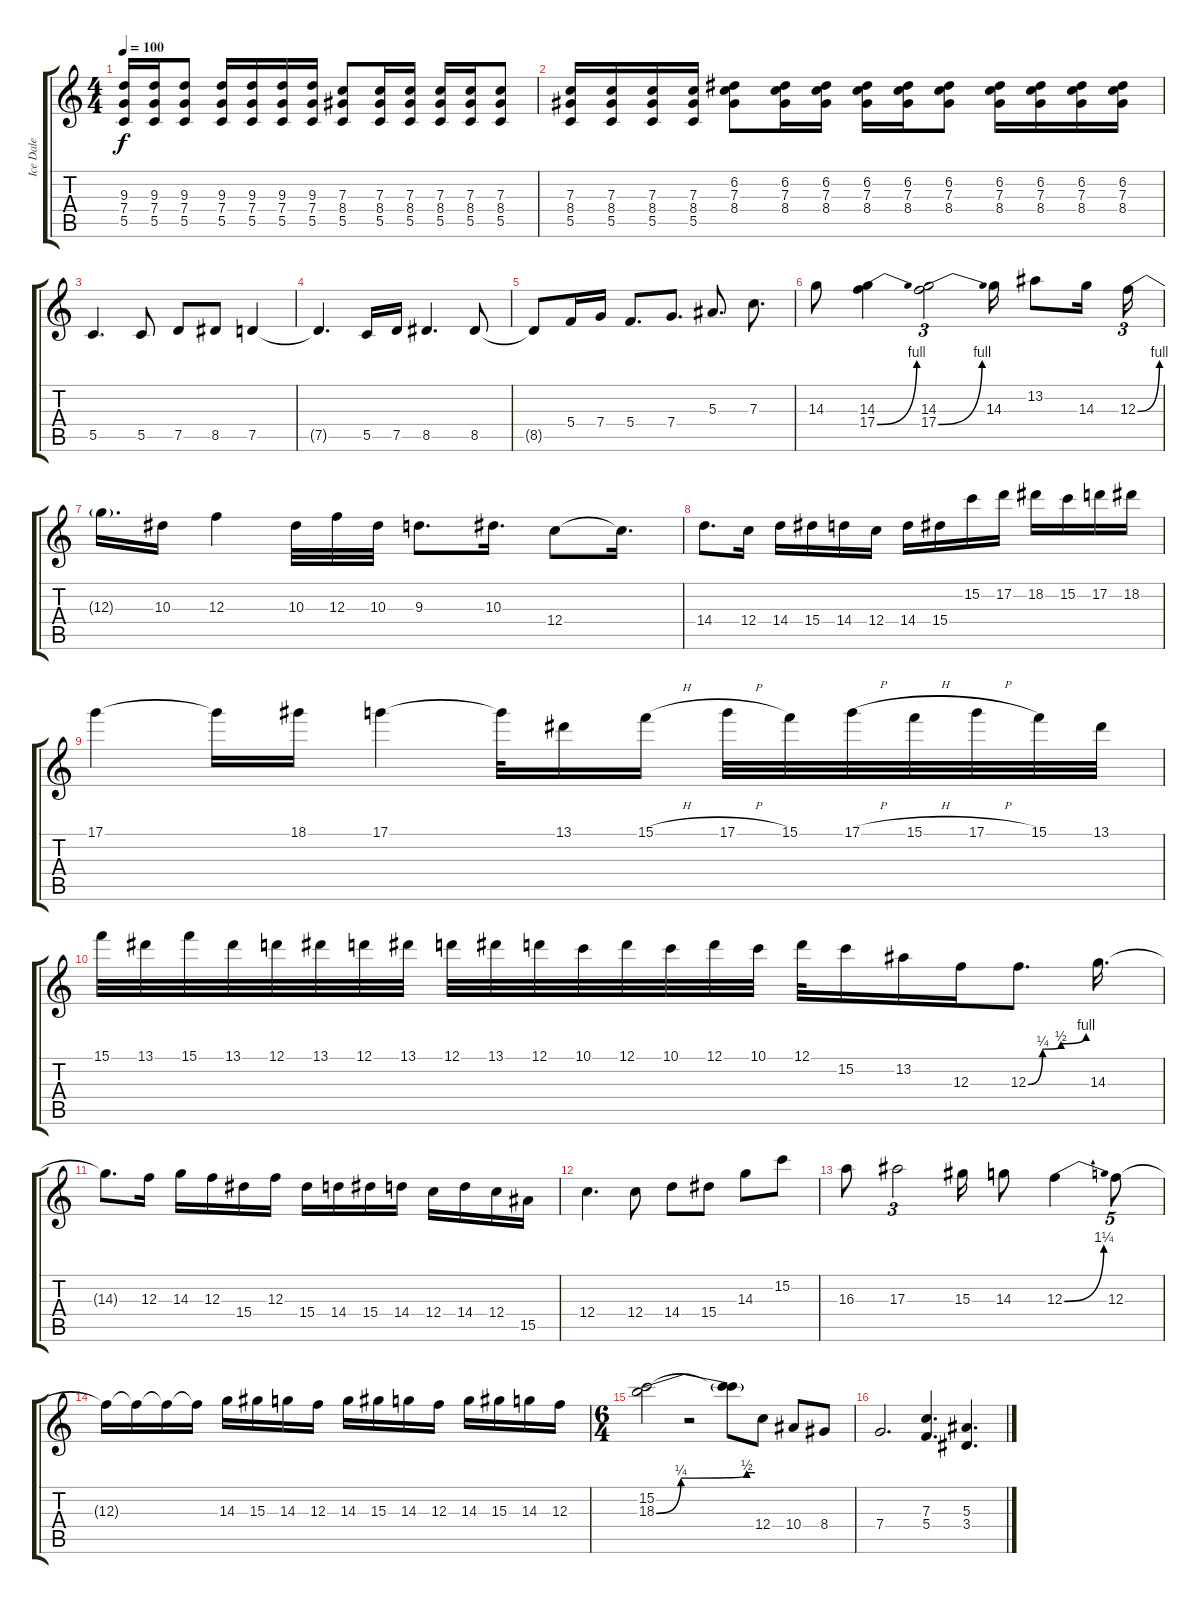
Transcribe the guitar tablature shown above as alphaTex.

\track ("Ice Dale" "Ice Dale") {instrument distortionguitar}
\staff {score tabs}
\tuning (D4 A3 F3 C3 G2 D2) {hide}
\ts (4 4)
\tempo 100
\clef g2
\ks c
(9.3 7.4 5.5).16{dy f} (9.3 7.4 5.5).16 (9.3 7.4 5.5).8 (9.3 7.4 5.5).16 (9.3 7.4 5.5).16 (9.3 7.4 5.5).16 (9.3 7.4 5.5).16 (7.3 8.4 5.5).8 (7.3 8.4 5.5).16 (7.3 8.4 5.5).16 (7.3 8.4 5.5).16 (7.3 8.4 5.5).16 (7.3 8.4 5.5).8 |
(7.3 8.4 5.5).16 (7.3 8.4 5.5).16 (7.3 8.4 5.5).16 (7.3 8.4 5.5).16 (6.2 7.3 8.4).8 (6.2 7.3 8.4).16 (6.2 7.3 8.4).16 (6.2 7.3 8.4).16 (6.2 7.3 8.4).16 (6.2 7.3 8.4).8 (6.2 7.3 8.4).16 (6.2 7.3 8.4).16 (6.2 7.3 8.4).16 (6.2 7.3 8.4).16 |
5.5.4{d} 5.5.8 7.5.8 8.5.8 7.5.4 |
7.5{t}.4{d} 5.5.16 7.5.16 8.5.4{d} 8.5.8 |
8.5{t}.8 5.4.16 7.4.16 5.4.8{d} 7.4.8{d} 5.3.8{d} 7.3.8{d} |
14.3.8 (14.3 17.4{be (bend 0 0 60 4)}).4 (14.3 17.4{be (bend 0 0 60 4)}).2{tu (3 2)} 14.3.16 13.2.8 14.3.16 12.3{be (bend 0 0 60 4)}.16{tu (3 2)} |
12.3{t}.16{d} 10.3.16 12.3.4 10.3.32 12.3.32 10.3.32 9.3.8{d} 10.3.16{d} 12.4.8 12.4{t}.16{d} |
14.4.8{d} 12.4.16 14.4.16 15.4.16 14.4.16 12.4.16 14.4.16 15.4.16 15.2.16 17.2.16 18.2.16 15.2.16 17.2.16 18.2.16 |
17.1.4 17.1{t}.16 18.1.16 17.1.4 17.1{t}.32 13.1.16 15.1{h}.16 17.1{h}.32 15.1.32 17.1{h}.32 15.1{h}.32 17.1{h}.32 15.1.32 13.1.32 |
15.1.32 13.1.32 15.1.32 13.1.32 12.1.32 13.1.32 12.1.32 13.1.32 12.1.32 13.1.32 12.1.32 10.1.32 12.1.32 10.1.32 12.1.32 10.1.32 12.1.32 15.2.16 13.2.16 12.3.16 12.3{be (custom 0 0 15 1 34 2 60 4)}.8{d} 14.3.16{d} |
14.3{t}.8{d} 12.3.16 14.3.16 12.3.16 15.4.16 12.3.16 15.4.16 14.4.16 15.4.16 14.4.16 12.4.16 14.4.16 12.4.16 15.5.16 |
12.4.4{d} 12.4.8 14.4.8 15.4.8 14.3.8 15.2.8 |
16.3.8 17.3.2{tu (3 2)} 15.3.16 14.3.8 12.3{be (bend 0 0 60 5)}.4 12.3.8{tu (5 4)} |
12.3{t}.16 12.3{t}.16 12.3{t}.16 12.3{t}.16 14.3.16 15.3.16 14.3.16 12.3.16 14.3.16 15.3.16 14.3.16 12.3.16 14.3.16 15.3.16 14.3.16 12.3.16 |
\ts (6 4)
(15.2 18.3{be (custom 0 0 15 1 55 2 58 2 60 2)}).2 r.2 (15.2{t} 18.3{t}).8 12.4.8 10.4.8 8.4.8 |
7.4.2{d} (7.3 5.4).4{d} (5.3 3.4).4{d}
